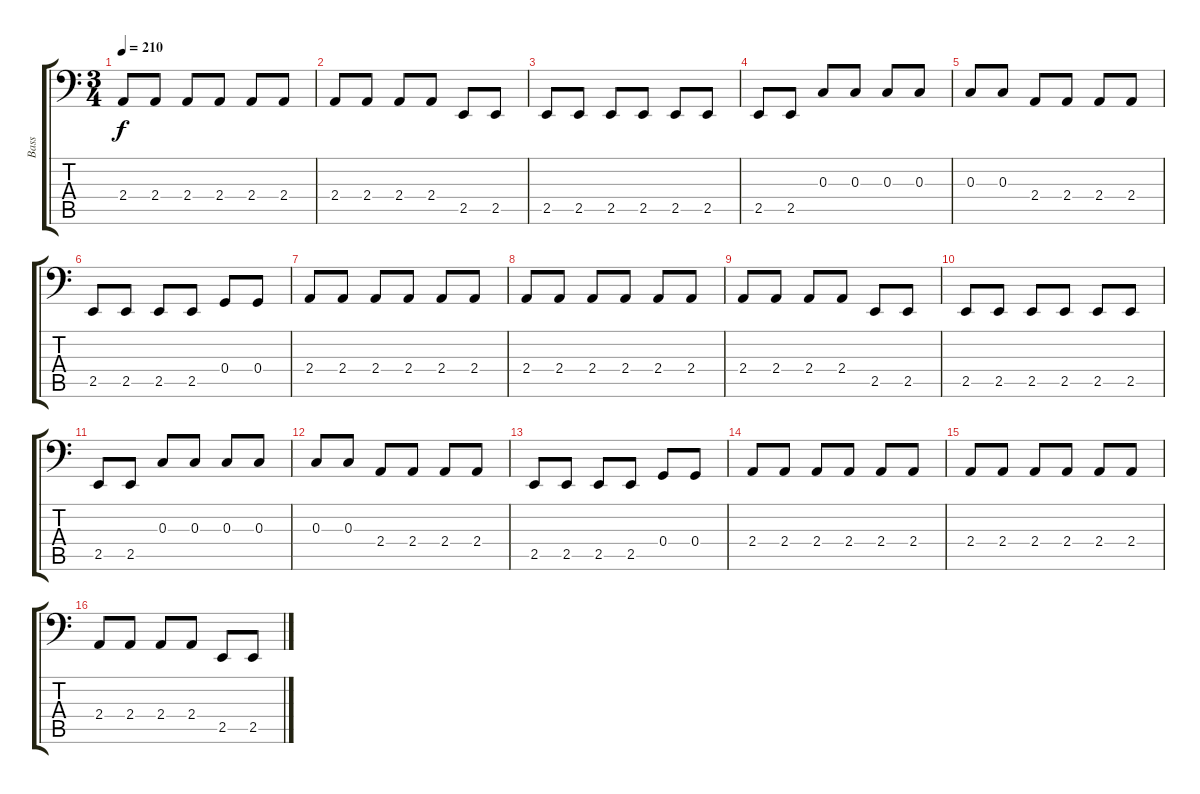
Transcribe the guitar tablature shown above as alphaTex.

\track ("Bass" "Bass") {instrument electricbasspick}
\staff {score tabs}
\tuning (A2 E2 C2 G1 D1 A0) {hide}
\ts (3 4)
\tempo 210
\clef f4
\ks c
2.4.8{dy f} 2.4.8 2.4.8 2.4.8 2.4.8 2.4.8 |
2.4.8 2.4.8 2.4.8 2.4.8 2.5.8 2.5.8 |
2.5.8 2.5.8 2.5.8 2.5.8 2.5.8 2.5.8 |
2.5.8 2.5.8 0.3.8 0.3.8 0.3.8 0.3.8 |
0.3.8 0.3.8 2.4.8 2.4.8 2.4.8 2.4.8 |
2.5.8 2.5.8 2.5.8 2.5.8 0.4.8 0.4.8 |
2.4.8 2.4.8 2.4.8 2.4.8 2.4.8 2.4.8 |
2.4.8 2.4.8 2.4.8 2.4.8 2.4.8 2.4.8 |
2.4.8 2.4.8 2.4.8 2.4.8 2.5.8 2.5.8 |
2.5.8 2.5.8 2.5.8 2.5.8 2.5.8 2.5.8 |
2.5.8 2.5.8 0.3.8 0.3.8 0.3.8 0.3.8 |
0.3.8 0.3.8 2.4.8 2.4.8 2.4.8 2.4.8 |
2.5.8 2.5.8 2.5.8 2.5.8 0.4.8 0.4.8 |
2.4.8 2.4.8 2.4.8 2.4.8 2.4.8 2.4.8 |
2.4.8 2.4.8 2.4.8 2.4.8 2.4.8 2.4.8 |
2.4.8 2.4.8 2.4.8 2.4.8 2.5.8 2.5.8
